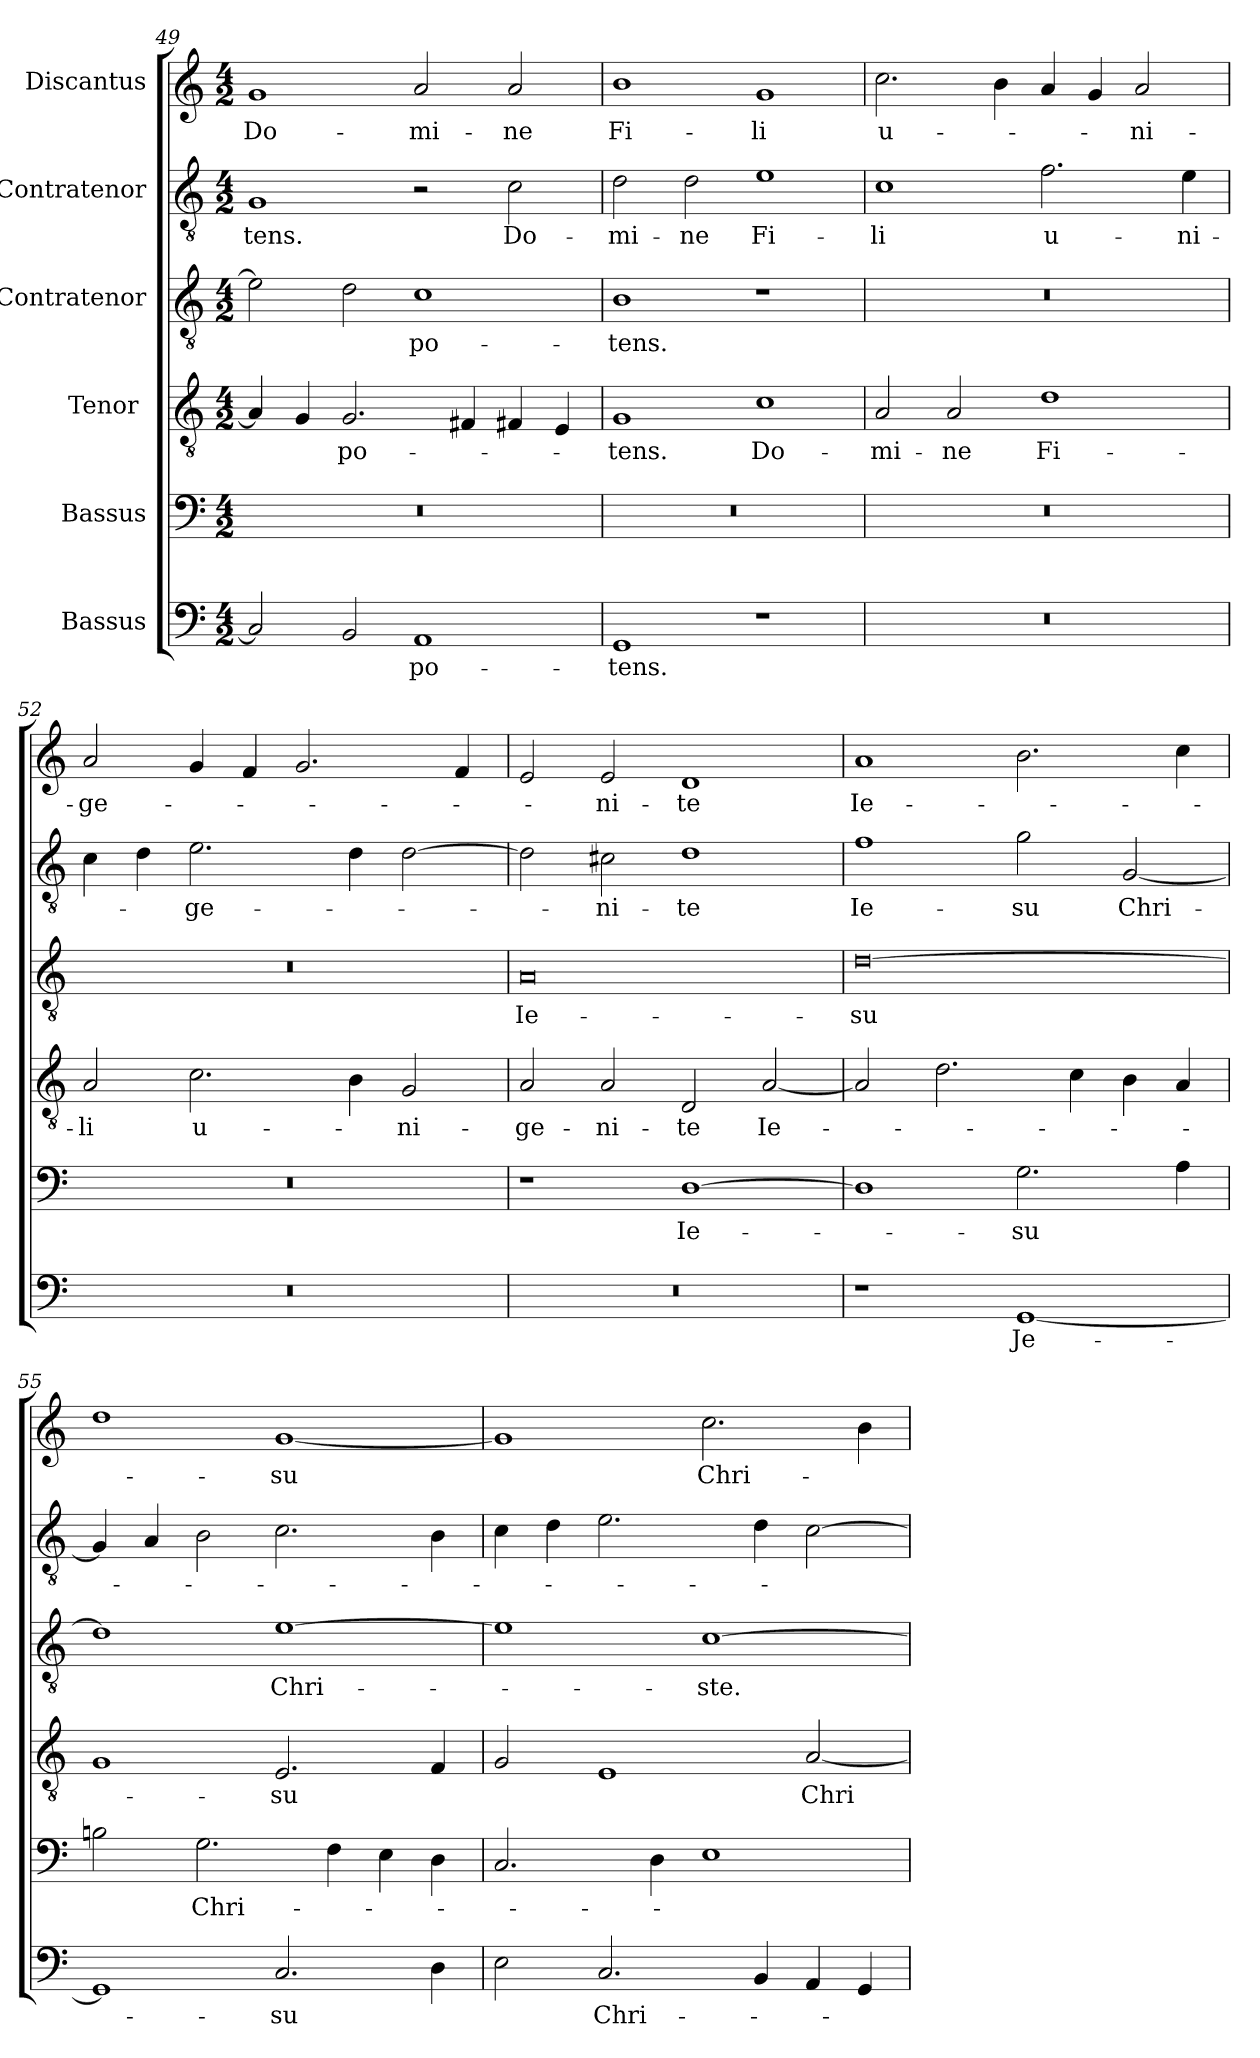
**kern	**text	**kern	**text	**kern	**text	**kern	**text	**kern	**text	**kern	**text
*part6	*part6	*part5	*part5	*part4	*part4	*part3	*part3	*part2	*part2	*part1	*part1
*staff6	*staff6	*staff5	*staff5	*staff4	*staff4	*staff3	*staff3	*staff2	*staff2	*staff1	*staff1
*I"Bassus	*	*I"Bassus	*	*I"Tenor 	*	*I"Contratenor	*	*I"Contratenor	*	*I"Discantus	*
*clefF4	*	*clefF4	*	*clefGv2	*	*clefGv2	*	*clefGv2	*	*clefG2	*
*k[]	*	*k[]	*	*k[]	*	*k[]	*	*k[]	*	*k[]	*
*M4/2	*	*M4/2	*	*M4/2	*	*M4/2	*	*M4/2	*	*M4/2	*
=49	=49	=49	=49	=49	=49	=49	=49	=49	=49	=49	=49
2C/]	.	0r	.	4A/]	.	2e\]	.	1G/	-tens.	1g/	Do-
.	.	.	.	4G/	.	.	.	.	.	.	.
2BB/	.	.	.	2.G/	-po-	2d\	.	.	.	.	.
1AA/	-po-	.	.	.	.	1c\	-po-	2r	.	2a/	-mi-
.	.	.	.	4F#X/	.	.	.	.	.	.	.
.	.	.	.	4F#X/	.	.	.	2c\	Do-	2a/	-ne
.	.	.	.	4E/	.	.	.	.	.	.	.
=50	=50	=50	=50	=50	=50	=50	=50	=50	=50	=50	=50
1GG/	-tens.	0r	.	1G/	-tens.	1B\	-tens.	2d\	-mi-	1b\	Fi-
.	.	.	.	.	.	.	.	2d\	-ne	.	.
1r	.	.	.	1c\	Do-	1r	.	1e\	Fi-	1g/	-li
=51	=51	=51	=51	=51	=51	=51	=51	=51	=51	=51	=51
0r	.	0r	.	2A/	-mi-	0r	.	1c\	-li	2.cc\	u-
.	.	.	.	2A/	-ne	.	.	.	.	.	.
.	.	.	.	.	.	.	.	.	.	4b\	.
.	.	.	.	1d\	Fi-	.	.	2.f\	u-	4a/	.
.	.	.	.	.	.	.	.	.	.	4g/	.
.	.	.	.	.	.	.	.	.	.	2a/	-ni-
.	.	.	.	.	.	.	.	4e\	-ni-	.	.
=52	=52	=52	=52	=52	=52	=52	=52	=52	=52	=52	=52
0r	.	0r	.	2A/	-li	0r	.	4c\	.	2a/	-ge-
.	.	.	.	.	.	.	.	4d\	.	.	.
.	.	.	.	2.c\	u-	.	.	2.e\	-ge-	4g/	.
.	.	.	.	.	.	.	.	.	.	4f/	.
.	.	.	.	.	.	.	.	.	.	2.g/	.
.	.	.	.	4B\	.	.	.	4d\	.	.	.
.	.	.	.	2G/	-ni-	.	.	[2d\	.	.	.
.	.	.	.	.	.	.	.	.	.	4f/	.
=53	=53	=53	=53	=53	=53	=53	=53	=53	=53	=53	=53
0r	.	1r	.	2A/	-ge-	0A/	Ie-	2d\]	.	2e/	.
.	.	.	.	2A/	-ni-	.	.	2c#X\	-ni-	2e/	-ni-
.	.	[1D\	Ie-	2D/	-te	.	.	1d\	-te	1d/	-te
.	.	.	.	[2A/	Ie-	.	.	.	.	.	.
=54	=54	=54	=54	=54	=54	=54	=54	=54	=54	=54	=54
1r	.	1D\]	.	2A/]	.	[0d\	-su	1f\	Ie-	1a/	Ie-
.	.	.	.	2.d\	.	.	.	.	.	.	.
[1GG/	Je-	2.G\	-su	.	.	.	.	2g\	-su	2.b\	.
.	.	.	.	4c\	.	.	.	.	.	.	.
.	.	.	.	4B\	.	.	.	[2G/	Chri-	.	.
.	.	4A\	.	4A/	.	.	.	.	.	4cc\	.
=55	=55	=55	=55	=55	=55	=55	=55	=55	=55	=55	=55
1GG/]	.	2Bn\	.	1G/	.	1d\]	.	4G/]	.	1dd\	.
.	.	.	.	.	.	.	.	4A/	.	.	.
.	.	2.G\	Chri-	.	.	.	.	2B\	.	.	.
2.C/	-su	.	.	2.E/	-su	[1e\	Chri-	2.c\	.	[1g/	-su
.	.	4F\	.	.	.	.	.	.	.	.	.
.	.	4E\	.	.	.	.	.	.	.	.	.
4D\	.	4D\	.	4F/	.	.	.	4B\	.	.	.
=56	=56	=56	=56	=56	=56	=56	=56	=56	=56	=56	=56
2E\	.	2.C/	.	2G/	.	1e\]	.	4c\	.	1g/]	.
.	.	.	.	.	.	.	.	4d\	.	.	.
2.C/	Chri-	.	.	1E/	.	.	.	2.e\	.	.	.
.	.	4D\	.	.	.	.	.	.	.	.	.
.	.	1E\	.	.	.	[1c\	-ste.	.	.	2.cc\	Chri-
4BB/	.	.	.	.	.	.	.	4d\	.	.	.
4AA/	.	.	.	[2A/	Chri-	.	.	[2c\	.	.	.
4GG/	.	.	.	.	.	.	.	.	.	4b\	.
=	=	=	=	=	=	=	=	=	=	=	=
*-	*-	*-	*-	*-	*-	*-	*-	*-	*-	*-	*-
